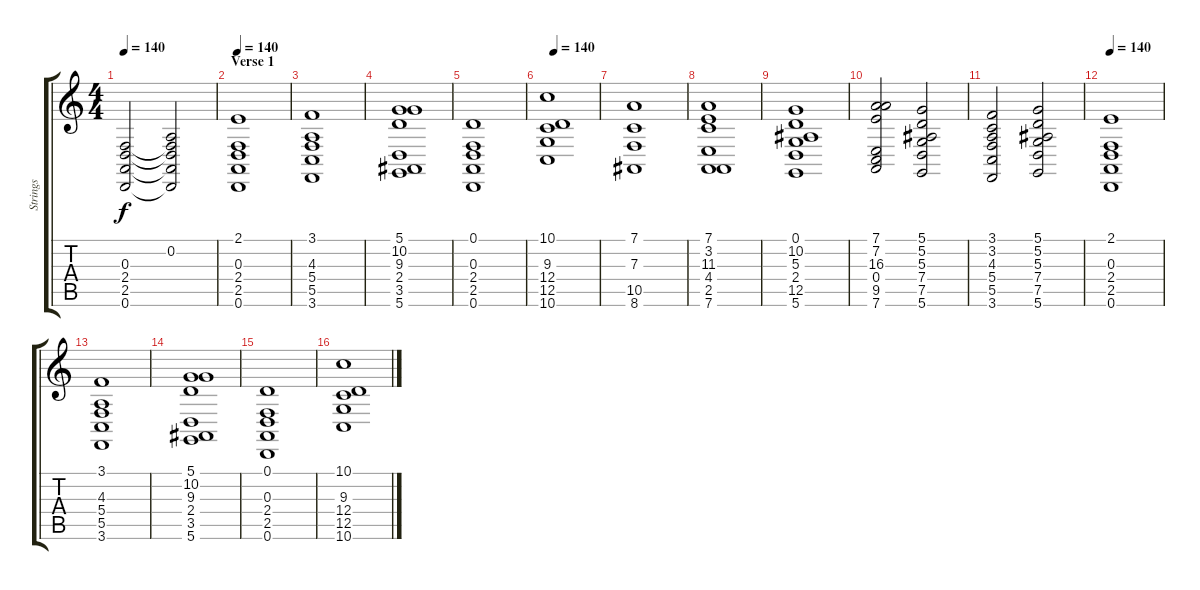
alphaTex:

\track ("Strings" "Strings") {instrument stringensemble1}
\staff {score tabs}
\tuning (D4 A3 F3 C3 G2 D2) {hide}
\ts (4 4)
\tempo 140
\clef g2
\ks c
(0.3{t} 2.4{t} 2.5{t} 0.6{t}).2{dy f} (0.2{t} 0.3{t} 2.4{t} 2.5{t} 0.6{t}).2 |
\section ("" "Verse 1")
\tempo 140
(2.1 0.3 2.4 2.5 0.6).1{volume 10} |
(3.1 4.3 5.4 5.5 3.6).1 |
(5.1 10.2 9.3 2.4 3.5 5.6).1 |
(0.1 0.3 2.4 2.5 0.6).1 |
\tempo 140
(10.1 9.3 12.4 12.5 10.6).1 |
(7.1 7.3 10.5 8.6).1 |
(7.1 3.2 11.3 4.4 2.5 7.6).1 |
(0.1 10.2 5.3 2.4 12.5 5.6).1 |
(7.1 7.2 16.3 0.4 9.5 7.6).2 (5.1 5.2 5.3 7.4 7.5 5.6).2 |
(3.1 3.2 4.3 5.4 5.5 3.6).2 (5.1 5.2 5.3 7.4 7.5 5.6).2 |
\tempo 140
(2.1 0.3 2.4 2.5 0.6).1{volume 10} |
(3.1 4.3 5.4 5.5 3.6).1 |
(5.1 10.2 9.3 2.4 3.5 5.6).1 |
(0.1 0.3 2.4 2.5 0.6).1 |
(10.1 9.3 12.4 12.5 10.6).1
